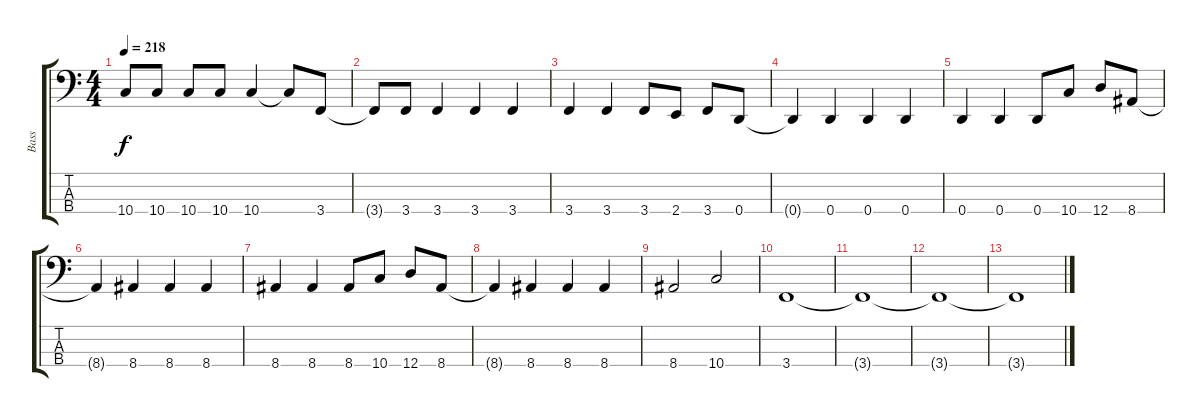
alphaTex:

\track ("Bass" "Bass") {instrument electricbasspick}
\staff {score tabs}
\tuning (G2 D2 A1 D1) {hide}
\ts (4 4)
\tempo 218
\clef f4
\ks c
10.4{t}.8{dy f} 10.4.8 10.4.8 10.4.8 10.4.4 10.4{t}.8 3.4.8 |
3.4{t}.8 3.4.8 3.4.4 3.4.4 3.4.4 |
3.4.4 3.4.4 3.4.8 2.4.8 3.4.8 0.4.8 |
0.4{t}.4 0.4.4 0.4.4 0.4.4 |
0.4.4 0.4.4 0.4.8 10.4.8 12.4.8 8.4.8 |
8.4{t}.4 8.4.4 8.4.4 8.4.4 |
8.4.4 8.4.4 8.4.8 10.4.8 12.4.8 8.4.8 |
8.4{t}.4 8.4.4 8.4.4 8.4.4 |
8.4.2 10.4.2 |
3.4.1 |
3.4{t}.1 |
3.4{t}.1 |
3.4{t}.1
